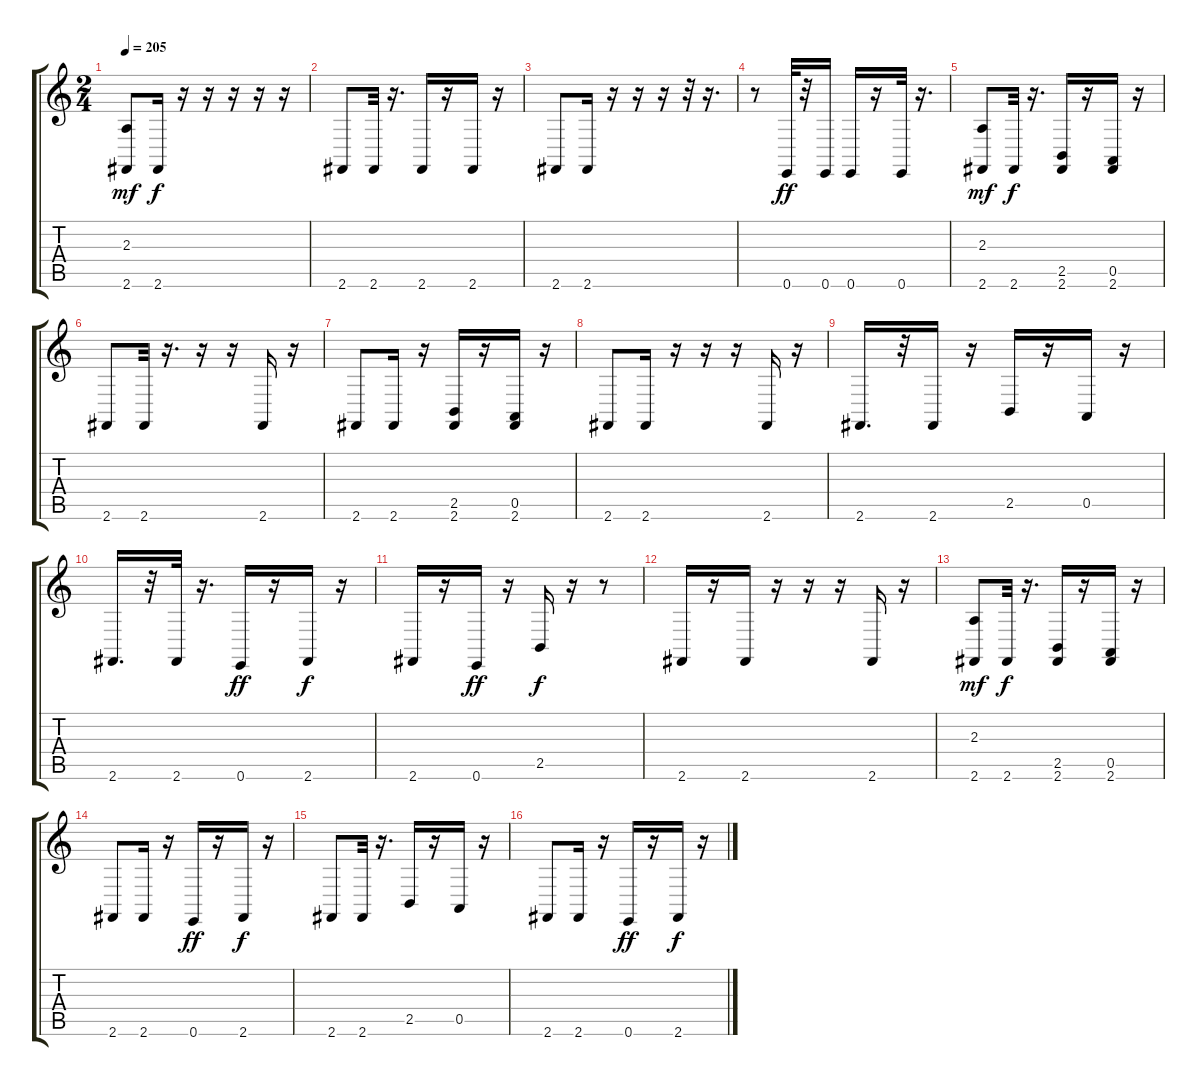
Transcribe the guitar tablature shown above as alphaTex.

\track "" {instrument acousticgrandpiano}
\staff {score tabs}
\tuning (E4 B3 G3 D3 A2 E2) {hide}
\ts (2 4)
\tempo 205
\clef g2
\ks c
(2.3 2.6).8{dy mf} 2.6.16{dy f} r.16 r.16 r.16 r.16 r.16 |
2.6.8 2.6.32 r.16{d} 2.6.16 r.16 2.6.16 r.16 |
2.6.8 2.6.16 r.16 r.16 r.16 r.32 r.16{d} |
r.8 0.6.32{dy ff} r.32 0.6.16 0.6.16 r.16 0.6.32 r.16{d} |
(2.3 2.6).8{dy mf} 2.6.32{dy f} r.16{d} (2.5 2.6).16 r.16 (0.5 2.6).16 r.16 |
2.6.8 2.6.32 r.16{d} r.16 r.16 2.6.16 r.16 |
2.6.8 2.6.16 r.16 (2.5 2.6).16 r.16 (0.5 2.6).16 r.16 |
2.6.8 2.6.16 r.16 r.16 r.16 2.6.16 r.16 |
2.6.16{d} r.32 2.6.16 r.16 2.5.16 r.16 0.5.16 r.16 |
2.6.16{d} r.32 2.6.32 r.16{d} 0.6.16{dy ff} r.16 2.6.16{dy f} r.16 |
2.6.16 r.16 0.6.16{dy ff} r.16 2.5.16{dy f} r.16 r.8 |
2.6.16 r.16 2.6.16 r.16 r.16 r.16 2.6.16 r.16 |
(2.3 2.6).8{dy mf} 2.6.32{dy f} r.16{d} (2.5 2.6).16 r.16 (0.5 2.6).16 r.16 |
2.6.8 2.6.16 r.16 0.6.16{dy ff} r.16 2.6.16{dy f} r.16 |
2.6.8 2.6.32 r.16{d} 2.5.16 r.16 0.5.16 r.16 |
2.6.8 2.6.16 r.16 0.6.16{dy ff} r.16 2.6.16{dy f} r.16
